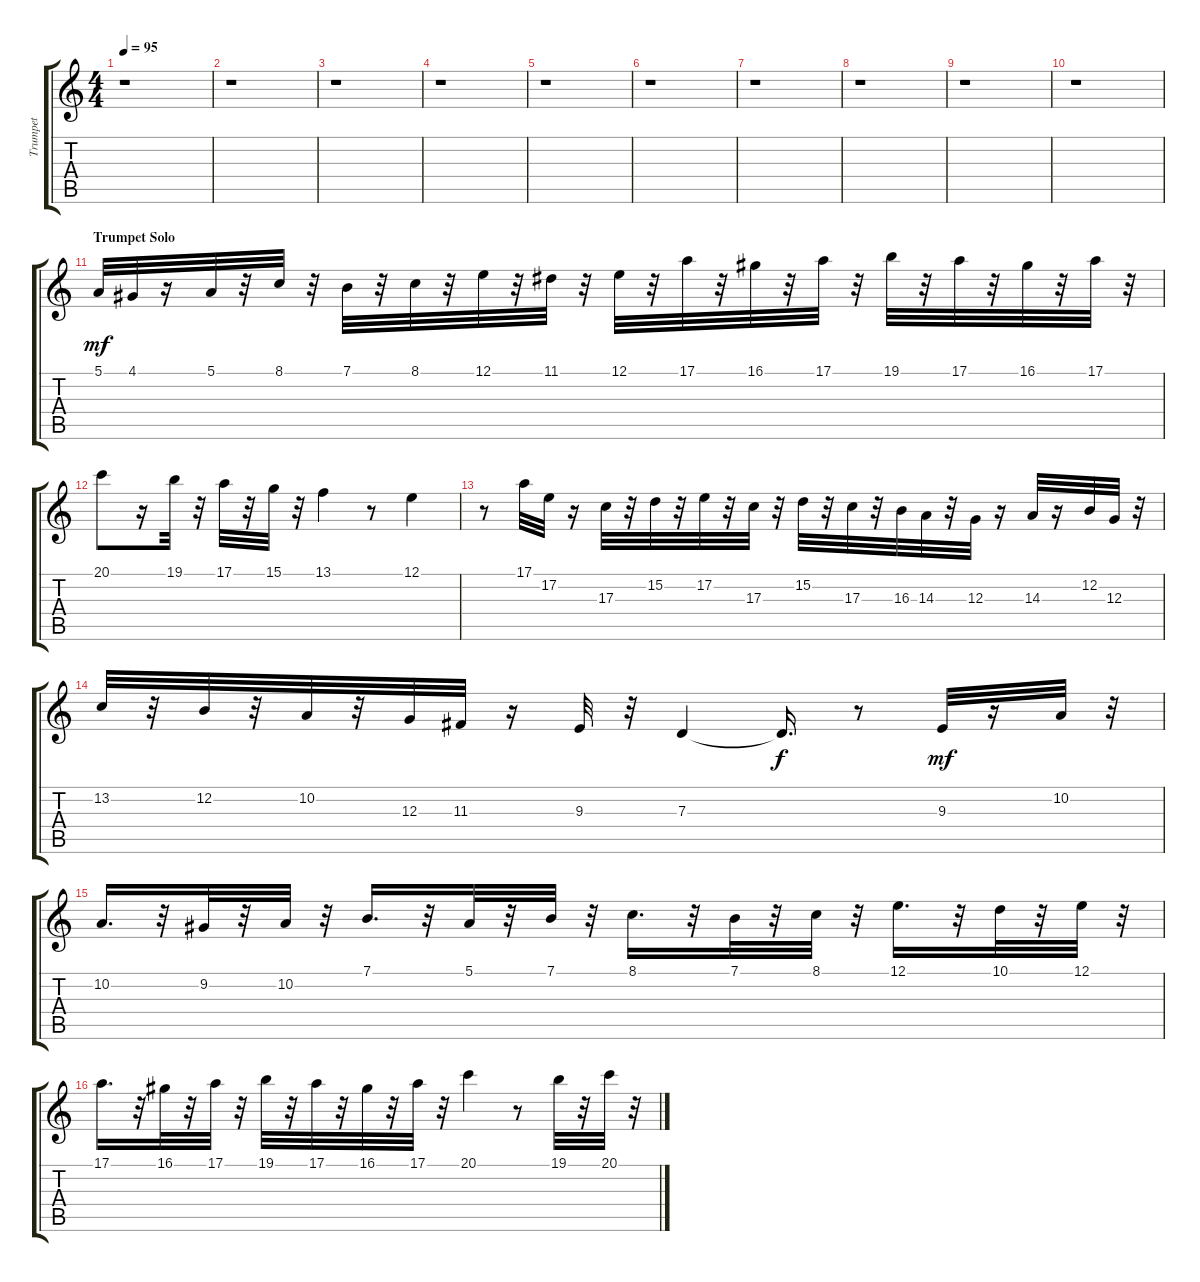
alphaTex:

\track ("Trumpet" "Trumpet") {instrument trumpet}
\staff {score tabs}
\tuning (E4 B3 G3 D3 A2 E2) {hide}
\ts (4 4)
\tempo 95
\clef g2
\ks c
r.1{dy mf} |
r.1 |
r.1 |
r.1 |
r.1 |
r.1 |
r.1 |
r.1 |
r.1 |
r.1 |
\section ("" "Trumpet Solo")
5.1.32 4.1.32 r.16 5.1.32 r.32 8.1.32 r.32 7.1.32 r.32 8.1.32 r.32 12.1.32 r.32 11.1.32 r.32 12.1.32 r.32 17.1.32 r.32 16.1.32 r.32 17.1.32 r.32 19.1.32 r.32 17.1.32 r.32 16.1.32 r.32 17.1.32 r.32 |
20.1.8 r.16 19.1.32 r.32 17.1.32 r.32 15.1.32 r.32 13.1.4 r.8 12.1.4 |
r.8 17.1.32 17.2.32 r.16 17.3.32 r.32 15.2.32 r.32 17.2.32 r.32 17.3.32 r.32 15.2.32 r.32 17.3.32 r.32 16.3.32 14.3.32 r.32 12.3.32 r.16 14.3.32 r.16 12.2.32 12.3.32 r.32 |
13.2.32 r.32 12.2.32 r.32 10.2.32 r.32 12.3.32 11.3.32 r.16 9.3.32 r.32 7.3.4 7.3{t}.16{d dy f} r.8 9.3.32{dy mf} r.16 10.2.32 r.32 |
10.2.16{d} r.32 9.2.32 r.32 10.2.32 r.32 7.1.16{d} r.32 5.1.32 r.32 7.1.32 r.32 8.1.16{d} r.32 7.1.32 r.32 8.1.32 r.32 12.1.16{d} r.32 10.1.32 r.32 12.1.32 r.32 |
17.1.16{d} r.32 16.1.32 r.32 17.1.32 r.32 19.1.32 r.32 17.1.32 r.32 16.1.32 r.32 17.1.32 r.32 20.1.4 r.8 19.1.32 r.32 20.1.32 r.32
